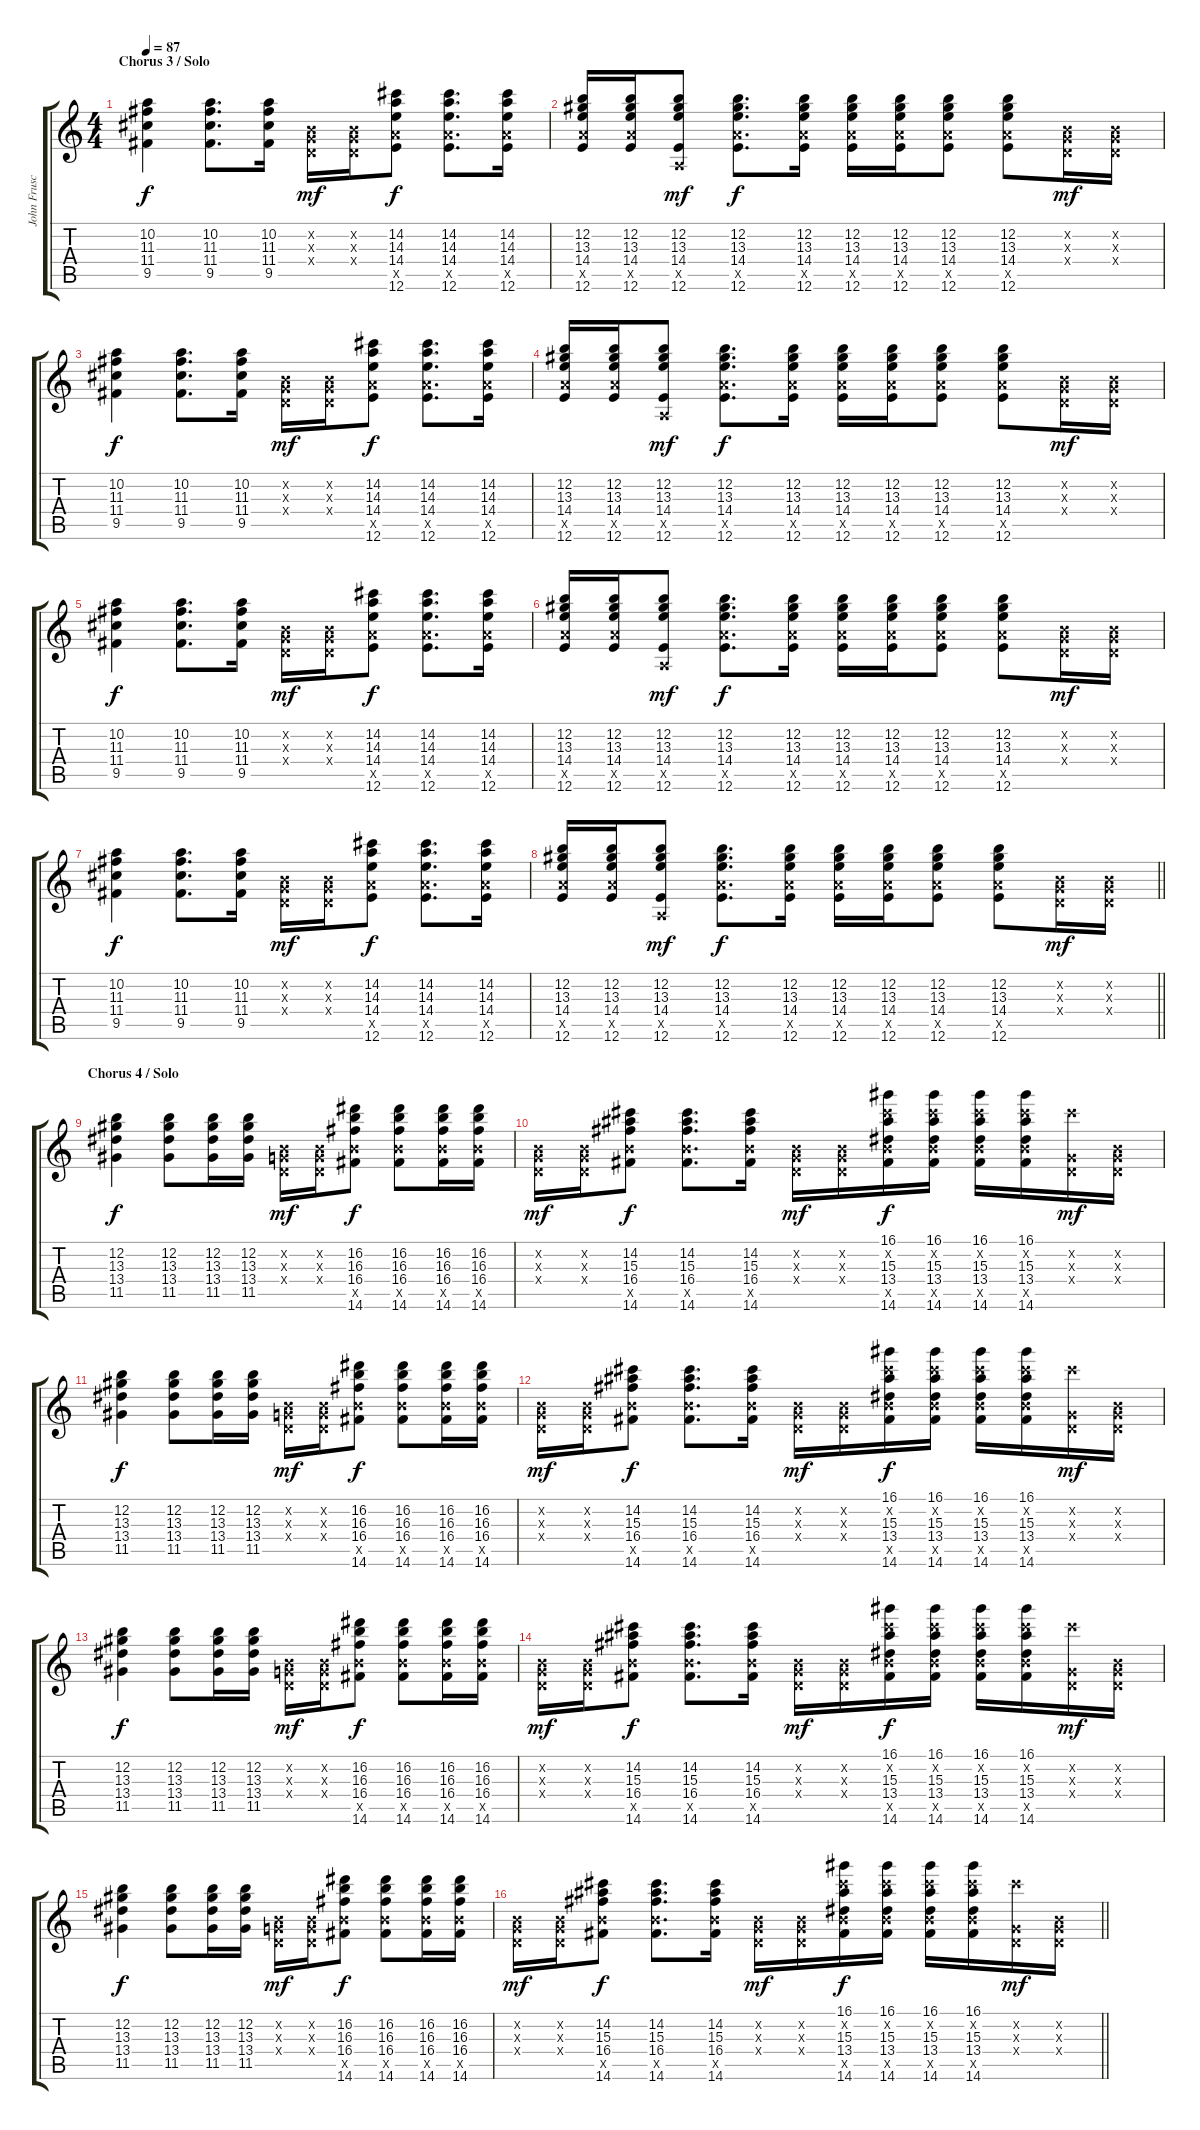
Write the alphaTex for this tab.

\track ("John Frusciante" "John Frusc") {instrument electricguitarclean}
\staff {score tabs}
\tuning (E4 B3 G3 D3 A2 E2) {hide}
\ts (4 4)
\section ("" "Chorus 3 / Solo")
\tempo 87
\clef g2
\ks c
(10.2 11.3 11.4 9.5).4{dy f} (10.2 11.3 11.4 9.5).8{d} (10.2 11.3 11.4 9.5).16 (0.2{x} 0.3{x} 0.4{x}).16{dy mf} (0.2{x} 0.3{x} 0.4{x}).16 (14.2 14.3 14.4 12.5{x} 12.6).8{dy f} (14.2 14.3 14.4 12.5{x} 12.6).8{d} (14.2 14.3 14.4 12.5{x} 12.6).16 |
(12.2 13.3 14.4 12.5{x} 12.6).16 (12.2 13.3 14.4 12.5{x} 12.6).16 (12.2 13.3 14.4 0.5{x} 12.6).8{dy mf} (12.2 13.3 14.4 12.5{x} 12.6).8{d dy f} (12.2 13.3 14.4 12.5{x} 12.6).16 (12.2 13.3 14.4 12.5{x} 12.6).16 (12.2 13.3 14.4 12.5{x} 12.6).16 (12.2 13.3 14.4 12.5{x} 12.6).8 (12.2 13.3 14.4 12.5{x} 12.6).8 (0.2{x} 0.3{x} 0.4{x}).16{dy mf} (0.2{x} 0.3{x} 0.4{x}).16 |
(10.2 11.3 11.4 9.5).4{dy f} (10.2 11.3 11.4 9.5).8{d} (10.2 11.3 11.4 9.5).16 (0.2{x} 0.3{x} 0.4{x}).16{dy mf} (0.2{x} 0.3{x} 0.4{x}).16 (14.2 14.3 14.4 12.5{x} 12.6).8{dy f} (14.2 14.3 14.4 12.5{x} 12.6).8{d} (14.2 14.3 14.4 12.5{x} 12.6).16 |
(12.2 13.3 14.4 12.5{x} 12.6).16 (12.2 13.3 14.4 12.5{x} 12.6).16 (12.2 13.3 14.4 0.5{x} 12.6).8{dy mf} (12.2 13.3 14.4 12.5{x} 12.6).8{d dy f} (12.2 13.3 14.4 12.5{x} 12.6).16 (12.2 13.3 14.4 12.5{x} 12.6).16 (12.2 13.3 14.4 12.5{x} 12.6).16 (12.2 13.3 14.4 12.5{x} 12.6).8 (12.2 13.3 14.4 12.5{x} 12.6).8 (0.2{x} 0.3{x} 0.4{x}).16{dy mf} (0.2{x} 0.3{x} 0.4{x}).16 |
(10.2 11.3 11.4 9.5).4{dy f} (10.2 11.3 11.4 9.5).8{d} (10.2 11.3 11.4 9.5).16 (0.2{x} 0.3{x} 0.4{x}).16{dy mf} (0.2{x} 0.3{x} 0.4{x}).16 (14.2 14.3 14.4 12.5{x} 12.6).8{dy f} (14.2 14.3 14.4 12.5{x} 12.6).8{d} (14.2 14.3 14.4 12.5{x} 12.6).16 |
(12.2 13.3 14.4 12.5{x} 12.6).16 (12.2 13.3 14.4 12.5{x} 12.6).16 (12.2 13.3 14.4 0.5{x} 12.6).8{dy mf} (12.2 13.3 14.4 12.5{x} 12.6).8{d dy f} (12.2 13.3 14.4 12.5{x} 12.6).16 (12.2 13.3 14.4 12.5{x} 12.6).16 (12.2 13.3 14.4 12.5{x} 12.6).16 (12.2 13.3 14.4 12.5{x} 12.6).8 (12.2 13.3 14.4 12.5{x} 12.6).8 (0.2{x} 0.3{x} 0.4{x}).16{dy mf} (0.2{x} 0.3{x} 0.4{x}).16 |
(10.2 11.3 11.4 9.5).4{dy f} (10.2 11.3 11.4 9.5).8{d} (10.2 11.3 11.4 9.5).16 (0.2{x} 0.3{x} 0.4{x}).16{dy mf} (0.2{x} 0.3{x} 0.4{x}).16 (14.2 14.3 14.4 12.5{x} 12.6).8{dy f} (14.2 14.3 14.4 12.5{x} 12.6).8{d} (14.2 14.3 14.4 12.5{x} 12.6).16 |
\barLineRight lightlight
(12.2 13.3 14.4 12.5{x} 12.6).16 (12.2 13.3 14.4 12.5{x} 12.6).16 (12.2 13.3 14.4 0.5{x} 12.6).8{dy mf} (12.2 13.3 14.4 12.5{x} 12.6).8{d dy f} (12.2 13.3 14.4 12.5{x} 12.6).16 (12.2 13.3 14.4 12.5{x} 12.6).16 (12.2 13.3 14.4 12.5{x} 12.6).16 (12.2 13.3 14.4 12.5{x} 12.6).8 (12.2 13.3 14.4 12.5{x} 12.6).8 (0.2{x} 0.3{x} 0.4{x}).16{dy mf} (0.2{x} 0.3{x} 0.4{x}).16 |
\section ("" "Chorus 4 / Solo")
(12.2 13.3 13.4 11.5).4{dy f} (12.2 13.3 13.4 11.5).8 (12.2 13.3 13.4 11.5).16 (12.2 13.3 13.4 11.5).16 (0.2{x} 0.3{x} 0.4{x}).16{dy mf} (0.2{x} 0.3{x} 0.4{x}).16 (16.2 16.3 16.4 14.5{x} 14.6).8{dy f} (16.2 16.3 16.4 14.5{x} 14.6).8 (16.2 16.3 16.4 14.5{x} 14.6).16 (16.2 16.3 16.4 14.5{x} 14.6).16 |
(0.2{x} 0.3{x} 0.4{x}).16{dy mf} (0.2{x} 0.3{x} 0.4{x}).16 (14.2 15.3 16.4 14.5{x} 14.6).8{dy f} (14.2 15.3 16.4 14.5{x} 14.6).8{d} (14.2 15.3 16.4 14.5{x} 14.6).16 (0.2{x} 0.3{x} 0.4{x}).16{dy mf} (0.2{x} 0.3{x} 0.4{x}).16 (16.1 14.2{x} 15.3 13.4 14.5{x} 14.6).16{dy f} (16.1 14.2{x} 15.3 13.4 14.5{x} 14.6).16 (16.1 14.2{x} 15.3 13.4 14.5{x} 14.6).16 (16.1 14.2{x} 15.3 13.4 14.5{x} 14.6).16 (14.2{x} 0.3{x} 0.4{x}).16{dy mf} (0.2{x} 0.3{x} 0.4{x}).16 |
(12.2 13.3 13.4 11.5).4{dy f} (12.2 13.3 13.4 11.5).8 (12.2 13.3 13.4 11.5).16 (12.2 13.3 13.4 11.5).16 (0.2{x} 0.3{x} 0.4{x}).16{dy mf} (0.2{x} 0.3{x} 0.4{x}).16 (16.2 16.3 16.4 14.5{x} 14.6).8{dy f} (16.2 16.3 16.4 14.5{x} 14.6).8 (16.2 16.3 16.4 14.5{x} 14.6).16 (16.2 16.3 16.4 14.5{x} 14.6).16 |
(0.2{x} 0.3{x} 0.4{x}).16{dy mf} (0.2{x} 0.3{x} 0.4{x}).16 (14.2 15.3 16.4 14.5{x} 14.6).8{dy f} (14.2 15.3 16.4 14.5{x} 14.6).8{d} (14.2 15.3 16.4 14.5{x} 14.6).16 (0.2{x} 0.3{x} 0.4{x}).16{dy mf} (0.2{x} 0.3{x} 0.4{x}).16 (16.1 14.2{x} 15.3 13.4 14.5{x} 14.6).16{dy f} (16.1 14.2{x} 15.3 13.4 14.5{x} 14.6).16 (16.1 14.2{x} 15.3 13.4 14.5{x} 14.6).16 (16.1 14.2{x} 15.3 13.4 14.5{x} 14.6).16 (14.2{x} 0.3{x} 0.4{x}).16{dy mf} (0.2{x} 0.3{x} 0.4{x}).16 |
(12.2 13.3 13.4 11.5).4{dy f} (12.2 13.3 13.4 11.5).8 (12.2 13.3 13.4 11.5).16 (12.2 13.3 13.4 11.5).16 (0.2{x} 0.3{x} 0.4{x}).16{dy mf} (0.2{x} 0.3{x} 0.4{x}).16 (16.2 16.3 16.4 14.5{x} 14.6).8{dy f} (16.2 16.3 16.4 14.5{x} 14.6).8 (16.2 16.3 16.4 14.5{x} 14.6).16 (16.2 16.3 16.4 14.5{x} 14.6).16 |
(0.2{x} 0.3{x} 0.4{x}).16{dy mf} (0.2{x} 0.3{x} 0.4{x}).16 (14.2 15.3 16.4 14.5{x} 14.6).8{dy f} (14.2 15.3 16.4 14.5{x} 14.6).8{d} (14.2 15.3 16.4 14.5{x} 14.6).16 (0.2{x} 0.3{x} 0.4{x}).16{dy mf} (0.2{x} 0.3{x} 0.4{x}).16 (16.1 14.2{x} 15.3 13.4 14.5{x} 14.6).16{dy f} (16.1 14.2{x} 15.3 13.4 14.5{x} 14.6).16 (16.1 14.2{x} 15.3 13.4 14.5{x} 14.6).16 (16.1 14.2{x} 15.3 13.4 14.5{x} 14.6).16 (14.2{x} 0.3{x} 0.4{x}).16{dy mf} (0.2{x} 0.3{x} 0.4{x}).16 |
(12.2 13.3 13.4 11.5).4{dy f} (12.2 13.3 13.4 11.5).8 (12.2 13.3 13.4 11.5).16 (12.2 13.3 13.4 11.5).16 (0.2{x} 0.3{x} 0.4{x}).16{dy mf} (0.2{x} 0.3{x} 0.4{x}).16 (16.2 16.3 16.4 14.5{x} 14.6).8{dy f} (16.2 16.3 16.4 14.5{x} 14.6).8 (16.2 16.3 16.4 14.5{x} 14.6).16 (16.2 16.3 16.4 14.5{x} 14.6).16 |
\barLineRight lightlight
(0.2{x} 0.3{x} 0.4{x}).16{dy mf} (0.2{x} 0.3{x} 0.4{x}).16 (14.2 15.3 16.4 14.5{x} 14.6).8{dy f} (14.2 15.3 16.4 14.5{x} 14.6).8{d} (14.2 15.3 16.4 14.5{x} 14.6).16 (0.2{x} 0.3{x} 0.4{x}).16{dy mf} (0.2{x} 0.3{x} 0.4{x}).16 (16.1 14.2{x} 15.3 13.4 14.5{x} 14.6).16{dy f} (16.1 14.2{x} 15.3 13.4 14.5{x} 14.6).16 (16.1 14.2{x} 15.3 13.4 14.5{x} 14.6).16 (16.1 14.2{x} 15.3 13.4 14.5{x} 14.6).16 (14.2{x} 0.3{x} 0.4{x}).16{dy mf} (0.2{x} 0.3{x} 0.4{x}).16
